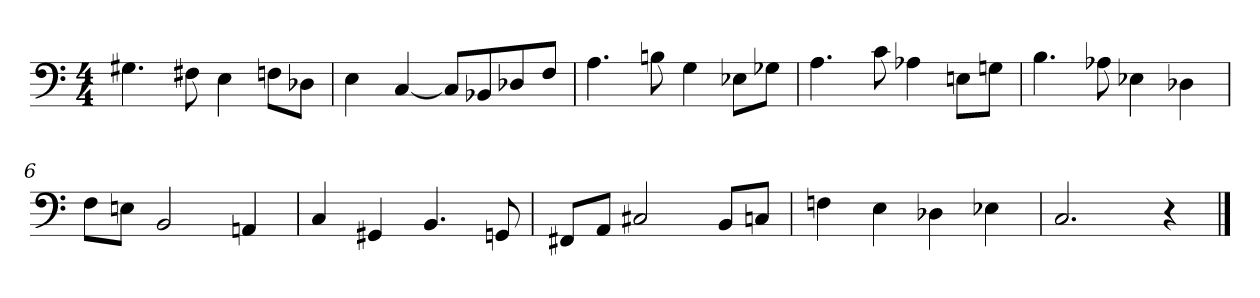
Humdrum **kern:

**kern
*part1
*staff1
*clefF4
*k[]
*C:
*M4/4
=1
4.G#X\
8F#X\
4E\
8Fn\L
8D-X\J
=2
4E\
[4C/
8C/L]
8BB-X/
8D-X/
8F/J
=3
4.A\
8Bn\
4G\
8E-X\L
8G-X\J
=4
4.A\
8c\
4A-X\
8En\L
8Gn\J
=5
4.B\
8A-X\
4E-X\
4D-X\
=6
8F\L
8En\J
2BB/
4AAn/
=7
4C/
4GG#X/
4.BB/
8GGn/
=8
8FF#X/L
8AA/J
2C#X/
8BB/L
8Cn/J
=9
4Fn\
4E\
4D-X\
4E-X\
=10
2.C/
4r
==
*-
